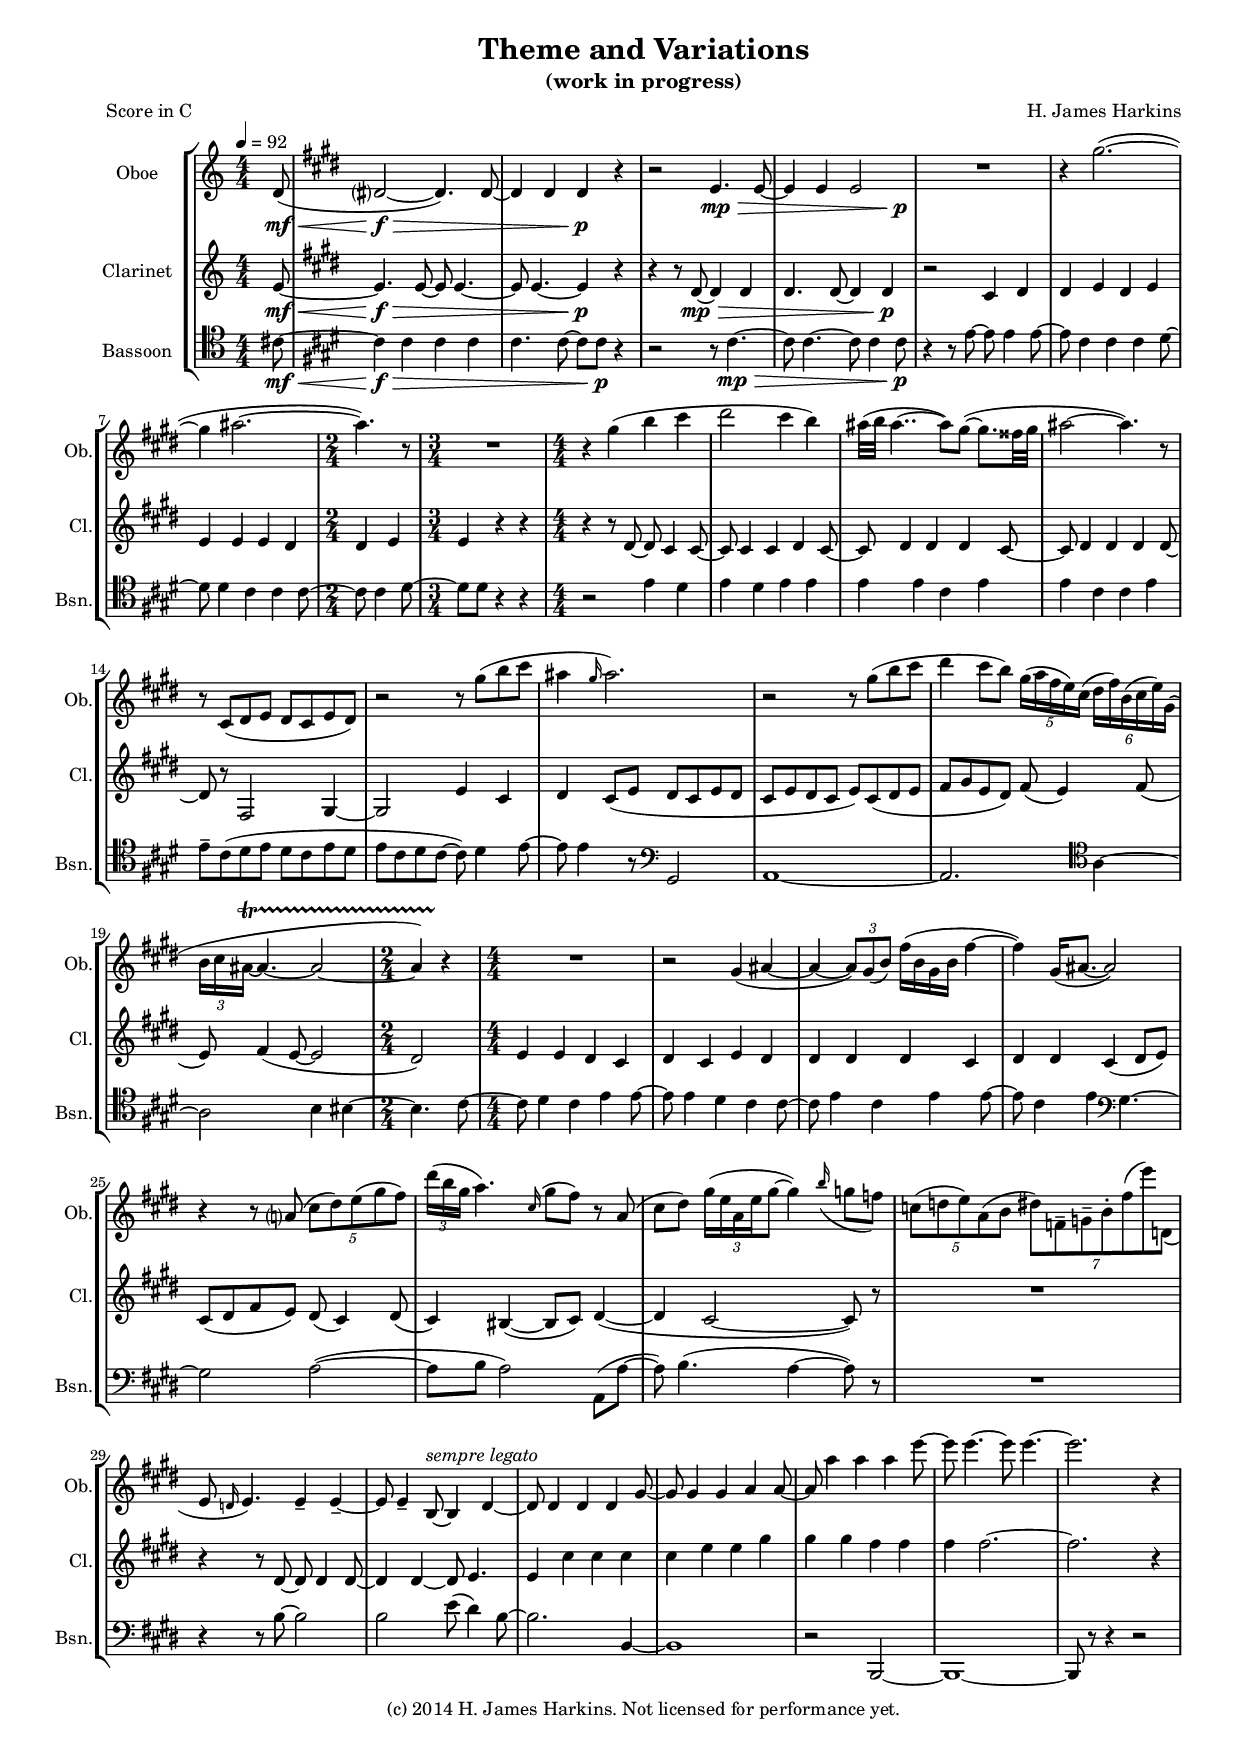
\version "2.18.2"
\include "english.ly"

#(set-global-staff-size 16)

\paper {
  left-margin = 1.8\cm
  line-width = 18.2\cm
  right-margin = 1\cm
}

\header {
  title = "Theme and Variations"
  subtitle = "(work in progress)"
  composer = "H. James Harkins"
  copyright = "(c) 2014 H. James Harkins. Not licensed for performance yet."
  poet = "Score in C"
}

globalC = {
  \time 4/4 \numericTimeSignature
  \tempo 4 = 92
  \partial 8 s8 |
  \key cs \minor
  s1*7
  \time 2/4 s2
  \time 3/4 s2.
  \time 4/4 s1*10
  \time 2/4 s2
  \time 4/4 s1*15
}

\score {
  \new StaffGroup <<
    \new Staff \with {
      instrumentName = "Oboe"
      shortInstrumentName = "Ob."
    } <<
      \globalC
      \relative c' {
        \override Hairpin #'to-barline = ##f
        d8\mf\< (
        ds?2\f\> ~ ds4. ) ds8 ~
        ds4 ds ds\p r
        <<
          {
            r2 e4. e8 ~
            e4 e e2
          }
          {
            s2 s2\mp\>
            s2.. s8\p
          }
        >>
        R1
        r4 gs'2. ~ (
        gs4 as2. ~
        as4. ) r8
        R2.
        r4 gs ( b cs
        ds2 cs4 b )
        as32 ( b as4.. ~ as8 ) gs8 ~ ( gs8. fss32 gs
        as2 ~ as4. ) r8
        r8 cs,, ( ds e ds cs e ds )
        r2 r8 gs' ( b cs
        as4 \grace gs16 as2. )
        r2 r8 gs ( b cs 
        ds4 cs8 b )
        \tuplet 5/4 { gs16 [ ( a fs e ) cs ] ( }
        \tuplet 6/4 { ds16 [ fs ) b, ( cs e ) %{ \shape #'((0 . 0) (0 . 0.5) (0 . 0.5) (0 . 0)) Slur %} gs, ] ( }
        | \tuplet 3/2 { b16 [ cs as16\startTrillSpan ~ ] } as4. ~ as2 ~
        as4 ) r4\stopTrillSpan
        R1
        r2 gs4 ( as ~
        as ~ \tuplet 3/2 { as8 ) gs ( b ) } fs'16 ( b, gs b fs'4 ~
        fs ) gs,16 ( as8. ~ as2 )
        r4 r8 a? ( \tuplet 5/4 { cs8 ds ) e ( gs fs ) }
        \tuplet 3/2 { ds'16 ( b gs } a4. ) \grace cs,16 ^( gs'8 fs ) r8 a, (
        cs ds ) \tuplet 3/2 { gs16 ( e a, e' gs8 ~ } gs4 ) \grace b16 ( g8 f8 )
        \tuplet 5/4 { c8 ( d e ) a, ( b } \tuplet 7/4 { ds8 ) f,-- g-- b-. fs' ( e'  ) d,, _( }
        e8 \grace d16 e4. ) e4-- e-- ~
        e8 e4-- b8^\markup \italic "sempre legato" ~ b4 ds ~
        ds8 ds4 ds ds gs8 ~
        gs gs4 gs a a8 ~
        a a'4 a a e'8 ~
        e e4. ~ e8 e4. ~
        e2. r4
      }
    >>
    \new Staff \with {
      instrumentName = "Clarinet"
      shortInstrumentName = "Cl."
    } <<
      \globalC
      \new Voice \with {
        \remove "Note_heads_engraver"
        \consists "Completion_heads_engraver"
        \remove "Rest_engraver"
        \consists "Completion_rest_engraver"
      } \relative c' {
        \override Hairpin #'to-barline = ##f
        e8\mf\< ~
        e4.\f\> e8 ~ e8 e4. ~
        e8 e4. ~ e4\p r4
        r4 r8 ds\mp\> ~ ds4 ds
        ds4. ds8 ~ ds4 ds\p
        r2 cs4 ds
        ds e ds e
        e e e ds
        ds e e r4 r4
        r4 r8 ds8 ~ ds8 cs4 cs %completion heads start here
        cs cs ds cs
        ds ds ds cs
        ds ds ds ds8 ~
        ds8 r8 fs,2 gs4 ~
        gs2 e'4 cs4
        ds cs8 ( e ds cs e ds
        cs e ds cs e ) cs ( ds e
        fs gs e ds ) fs8 ( e4 ) fs8 (
        e8 ) fs4 ( e8 ~ e2 % ds4 ~ % fs4 e8 ~
        ds2 ) 
        e4 e ds cs
        ds cs e ds
        ds ds ds cs
        ds ds cs ( ds8 e )
        cs ( ds fs e ) ds ( cs4 ) ds8 (
        cs4 ) bs ~ ( bs8 cs ) ds4 ~ (
        ds cs2 ~ cs8 ) r8
        R1
        r4 r8 ds8 ~ ds ds4 ds8 ~
        ds4 ds ~ ds8 e4.
        e4 cs' cs cs
        cs e e gs
        gs gs fs fs
        fs fs2. ~
        fs2. r4
      }
    >>
    \new Staff \with {
      instrumentName = "Bassoon"
      shortInstrumentName = "Bsn."
    } <<
      \globalC
      \new Voice \with {
        \remove "Note_heads_engraver"
        \consists "Completion_heads_engraver"
        \remove "Rest_engraver"
        \consists "Completion_rest_engraver"
      } \relative c' {
        \override Hairpin #'to-barline = ##f
        \clef tenor
        cs8\mf\< ~
        cs4\f\> cs cs cs
        cs4. cs8 ~ cs cs\p r4
        r2 r8 cs4.\mp\> ~
        cs8 cs4. ~ cs8 cs4 cs8\p
        r4 r8 e8 ~ e8 e4 e4 %completion heads
        cs4 cs cs ds
        ds cs cs cs
        cs ds ds8 r4 r4
        r2 e4 ds
        e ds e e
        e e cs e
        e cs cs e
        e8-- cs ( ds e ds cs e ds
        e cs ds cs ~ cs ) ds4 e
        e4 r8 \clef bass gs,,2
        a1 ~
        a2. \clef tenor a'4 ~
        a2 b4 bs4 ~
        bs4. cs8 ~
        cs8 ds4 cs e e8 ~
        e8 e4 ds cs cs  %completion heads
        e cs e e
        cs e \clef bass gs,4. ~
        gs2 a ~ (
        a8 b a2 ) a,8 ( a' ~
        a ) b4. ( a4 ~ a8 ) r8
        R1
        r4 r8 b8 ~ b2
        b2 e8 ( ds4 ) b8 ~
        b2. b,4 ~
        b1
        r2 b,2 ~
        b1 ~
        b8 r8 r4 r2
      }
    >>
  >>
  \layout {
    \context { \Staff \RemoveEmptyStaves }
  }
  \midi {}
}
